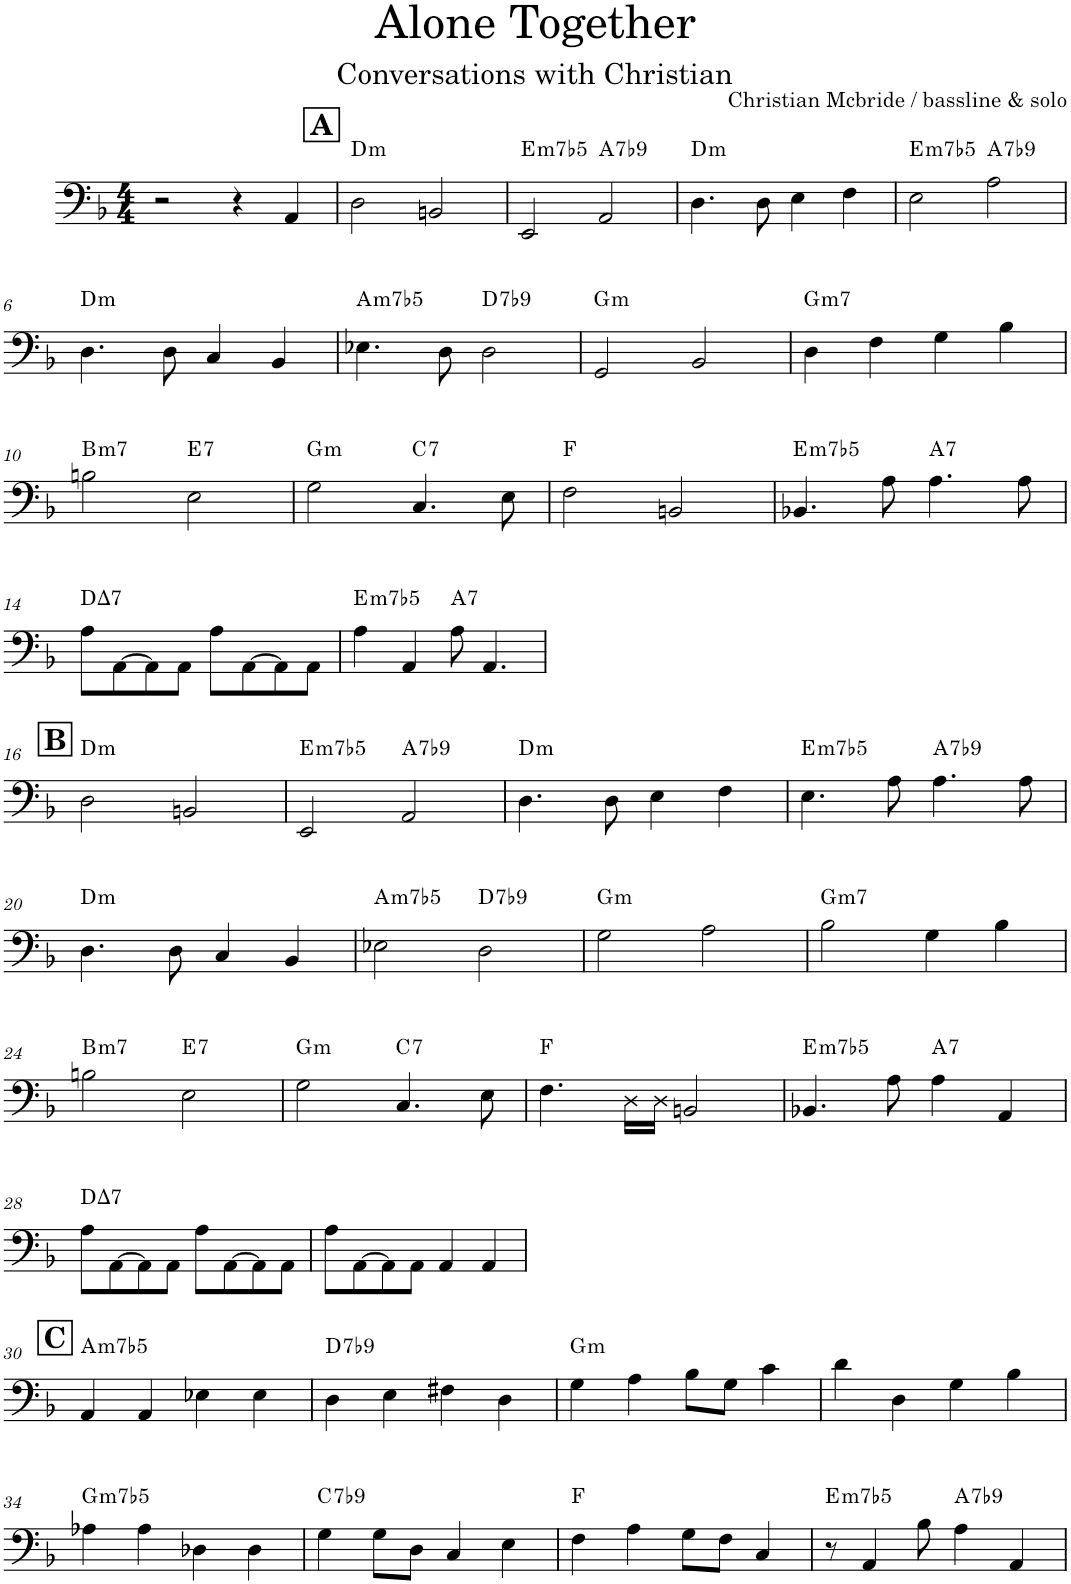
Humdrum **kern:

**kern	**harte
*part1	*part1
*staff1	*
*I"Bass Guitar	*
*I'B. Guit.	*
*clefF4	*
*Trd7c12	*
*k[b-]	*
*M4/4	*
=1	=1
2r	.
4r	.
4AA/	.
!!LO:REH:place=s1:a:B:cj:fs=14:t=A
=2	=2
!	!LO:H:kt=m
2D\	D:min
2BBn/	.
=3	=3
!	!LO:H:kt=m7b5
2EE/	E:hdim7
!	!LO:H:kt=7
2AA/	A:7(b9)
=4	=4
!	!LO:H:kt=m
4.D\	D:min
8D\	.
4E\	.
4F\	.
=5	=5
!	!LO:H:kt=m7b5
2E\	E:hdim7
!	!LO:H:kt=7
2A\	A:7(b9)
!!LO:LB:g=z
=6	=6
!	!LO:H:kt=m
4.D\	D:min
8D\	.
4C/	.
4BB-/	.
=7	=7
!	!LO:H:kt=m7b5
4.E-X\	A:hdim7
8D\	.
!	!LO:H:kt=7
2D\	D:7(b9)
=8	=8
!	!LO:H:kt=m
2GG/	G:min
2BB-/	.
=9	=9
!	!LO:H:kt=m7
4D\	G:min7
4F\	.
4G\	.
4B-\	.
!!LO:LB:g=z
=10	=10
!	!LO:H:kt=m7
2Bn\	B:min7
!	!LO:H:kt=7
2E\	E:7
=11	=11
!	!LO:H:kt=m
2G\	G:min
!	!LO:H:kt=7
4.C/	C:7
8E\	.
=12	=12
2F\	F:maj
2BBn/	.
=13	=13
!	!LO:H:kt=m7b5
4.BB-X/	E:hdim7
8A\	.
!	!LO:H:kt=7
4.A\	A:7
8A\	.
!!LO:LB:g=z
=14	=14
!	!LO:H:kt=7
8A\L	D:maj7
[8AA\	.
8AA\]	.
8AA\J	.
8A\L	.
[8AA\	.
8AA\]	.
8AA\J	.
=15	=15
!	!LO:H:kt=m7b5
4A\	E:hdim7
4AA/	.
!	!LO:H:kt=7
8A\	A:7
4.AA/	.
!!LO:LB:g=z
!!LO:REH:place=s1:a:B:cj:fs=14:t=B
=16	=16
!	!LO:H:kt=m
2D\	D:min
2BBn/	.
=17	=17
!	!LO:H:kt=m7b5
2EE/	E:hdim7
!	!LO:H:kt=7
2AA/	A:7(b9)
=18	=18
!	!LO:H:kt=m
4.D\	D:min
8D\	.
4E\	.
4F\	.
=19	=19
!	!LO:H:kt=m7b5
4.E\	E:hdim7
8A\	.
!	!LO:H:kt=7
4.A\	A:7(b9)
8A\	.
!!LO:LB:g=z
=20	=20
!	!LO:H:kt=m
4.D\	D:min
8D\	.
4C/	.
4BB-/	.
=21	=21
!	!LO:H:kt=m7b5
2E-X\	A:hdim7
!	!LO:H:kt=7
2D\	D:7(b9)
=22	=22
!	!LO:H:kt=m
2G\	G:min
2A\	.
=23	=23
!	!LO:H:kt=m7
2B-\	G:min7
4G\	.
4B-\	.
!!LO:LB:g=z
=24	=24
!	!LO:H:kt=m7
2Bn\	B:min7
!	!LO:H:kt=7
2E\	E:7
=25	=25
!	!LO:H:kt=m
2G\	G:min
!	!LO:H:kt=7
4.C/	C:7
8E\	.
=26	=26
4.F\	F:maj
16D\LL	.
16D\JJ	.
2BBn/	.
=27	=27
!	!LO:H:kt=m7b5
4.BB-X/	E:hdim7
8A\	.
!	!LO:H:kt=7
4A\	A:7
4AA/	.
!!LO:LB:g=z
=28	=28
!	!LO:H:kt=7
8A\L	D:maj7
[8AA\	.
8AA\]	.
8AA\J	.
8A\L	.
[8AA\	.
8AA\]	.
8AA\J	.
=29	=29
8A\L	.
[8AA\	.
8AA\]	.
8AA\J	.
4AA/	.
4AA/	.
!!LO:LB:g=z
!!LO:REH:place=s1:a:B:cj:fs=14:t=C
=30	=30
!	!LO:H:kt=m7b5
4AA/	A:hdim7
4AA/	.
4E-X\	.
4E-\	.
=31	=31
!	!LO:H:kt=7
4D\	D:7(b9)
4E\	.
4F#X\	.
4D\	.
=32	=32
!	!LO:H:kt=m
4G\	G:min
4A\	.
8B-\L	.
8G\J	.
4c\	.
=33	=33
4d\	.
4D\	.
4G\	.
4B-\	.
!!LO:LB:g=z
=34	=34
!	!LO:H:kt=m7b5
4A-X\	G:hdim7
4A-\	.
4D-X\	.
4D-\	.
=35	=35
!	!LO:H:kt=7
4G\	C:7(b9)
8G\L	.
8D\J	.
4C/	.
4E\	.
=36	=36
4F\	F:maj
4A\	.
8G\L	.
8F\J	.
4C/	.
=37	=37
!	!LO:H:kt=m7b5
8r	E:hdim7
4AA/	.
8B-\	.
!	!LO:H:kt=7
4A\	A:7(b9)
4AA/	.
=	=
*-	*-
